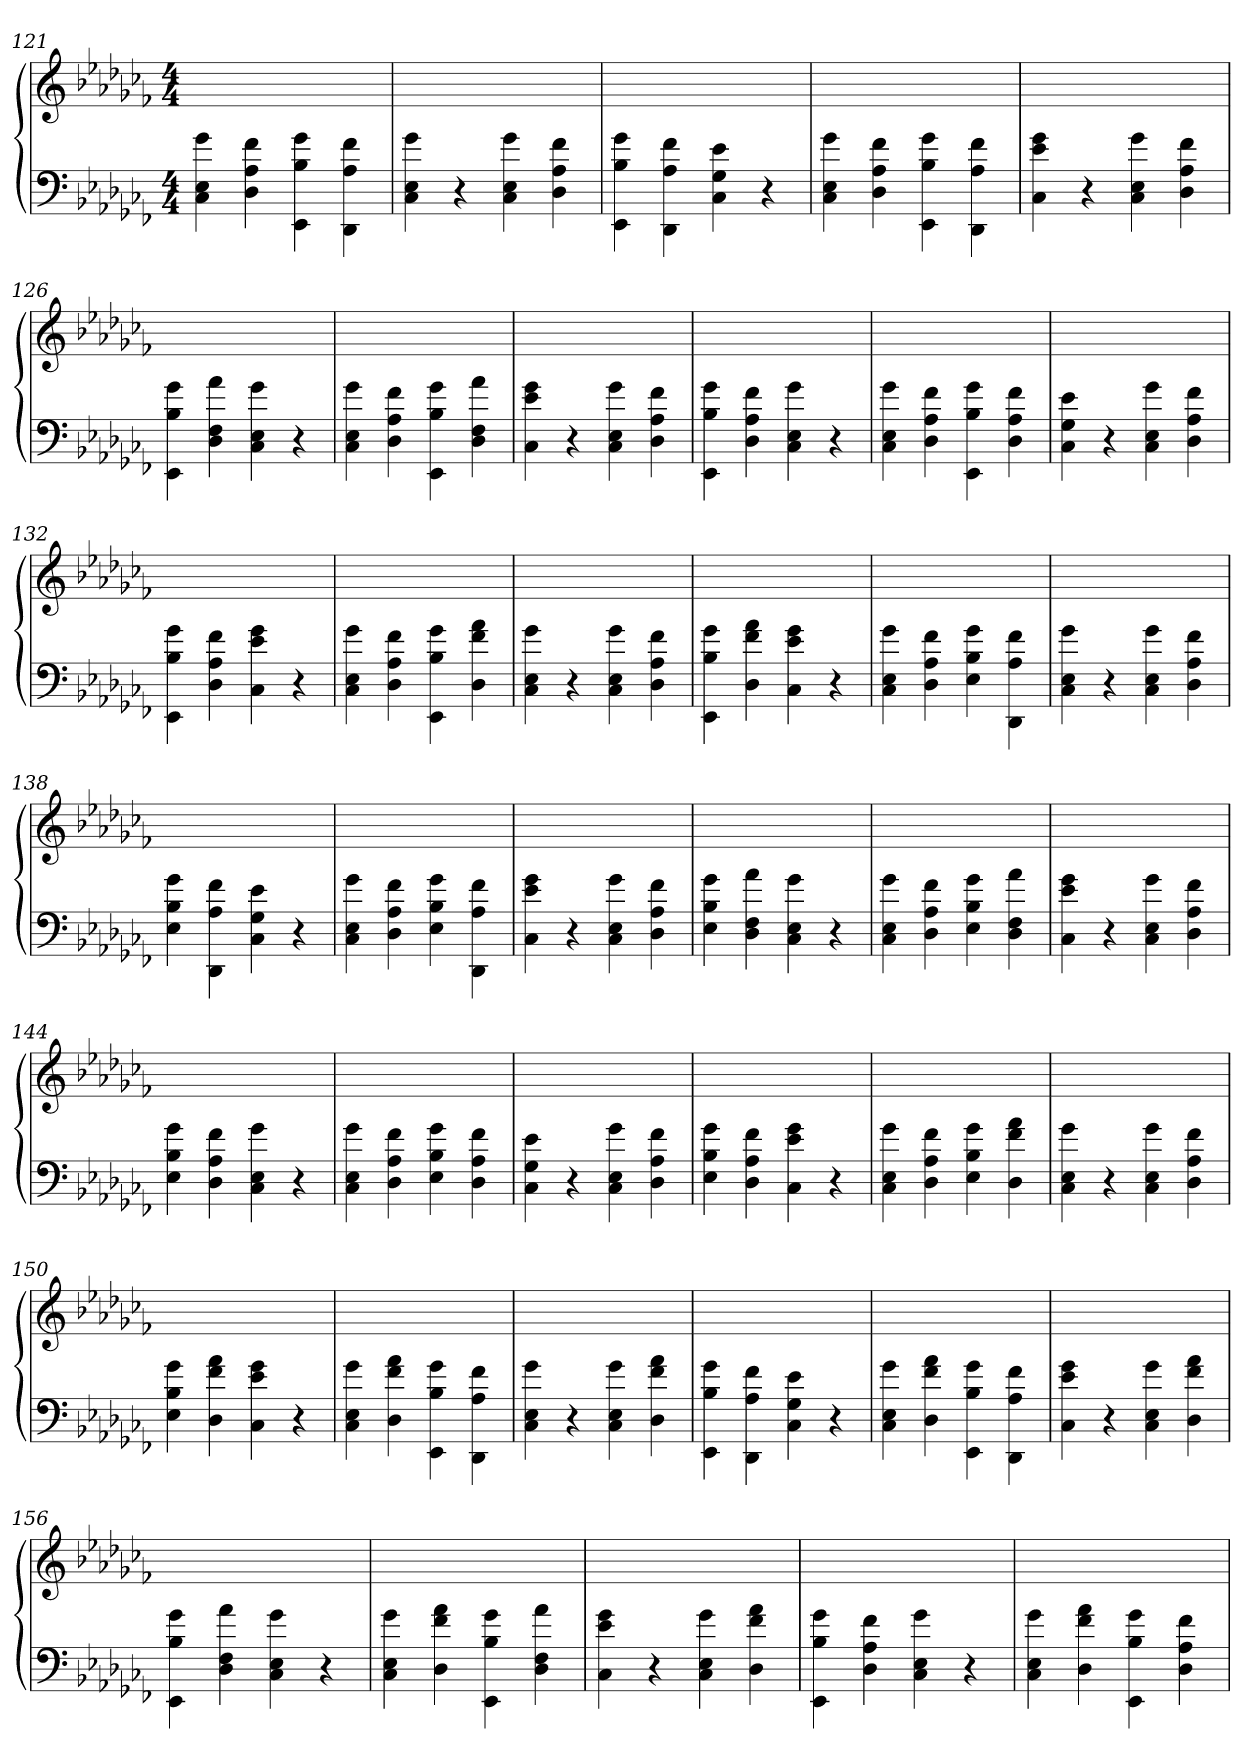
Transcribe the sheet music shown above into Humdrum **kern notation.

**kern	**kern
*part2	*part1
*staff2	*staff1
*clefF4	*clefG2
*k[b-e-a-d-g-c-f-]	*k[b-e-a-d-g-c-f-]
*C-:	*C-:
*M4/4	*M4/4
=121	=121
4C- 4E- 4g-	1ryy
4D- 4A- 4f-	.
4EE- 4B- 4g-	.
4DD- 4A- 4f-	.
=122	=122
4C- 4E- 4g-	1ryy
4r	.
4C- 4E- 4g-	.
4D- 4A- 4f-	.
=123	=123
4EE- 4B- 4g-	1ryy
4DD- 4A- 4f-	.
4C- 4G- 4e-	.
4r	.
=124	=124
4C- 4E- 4g-	1ryy
4D- 4A- 4f-	.
4EE- 4B- 4g-	.
4DD- 4A- 4f-	.
=125	=125
4C- 4e- 4g-	1ryy
4r	.
4C- 4E- 4g-	.
4D- 4A- 4f-	.
=126	=126
4EE- 4B- 4g-	1ryy
4D- 4F- 4a-	.
4C- 4E- 4g-	.
4r	.
=127	=127
4C- 4E- 4g-	1ryy
4D- 4A- 4f-	.
4EE- 4B- 4g-	.
4D- 4F- 4a-	.
=128	=128
4C- 4e- 4g-	1ryy
4r	.
4C- 4E- 4g-	.
4D- 4A- 4f-	.
=129	=129
4EE- 4B- 4g-	1ryy
4D- 4A- 4f-	.
4C- 4E- 4g-	.
4r	.
=130	=130
4C- 4E- 4g-	1ryy
4D- 4A- 4f-	.
4EE- 4B- 4g-	.
4D- 4A- 4f-	.
=131	=131
4C- 4G- 4e-	1ryy
4r	.
4C- 4E- 4g-	.
4D- 4A- 4f-	.
=132	=132
4EE- 4B- 4g-	1ryy
4D- 4A- 4f-	.
4C- 4e- 4g-	.
4r	.
=133	=133
4C- 4E- 4g-	1ryy
4D- 4A- 4f-	.
4EE- 4B- 4g-	.
4D- 4f- 4a-	.
=134	=134
4C- 4E- 4g-	1ryy
4r	.
4C- 4E- 4g-	.
4D- 4A- 4f-	.
=135	=135
4EE- 4B- 4g-	1ryy
4D- 4f- 4a-	.
4C- 4e- 4g-	.
4r	.
=136	=136
4C- 4E- 4g-	1ryy
4D- 4A- 4f-	.
4E- 4B- 4g-	.
4DD- 4A- 4f-	.
=137	=137
4C- 4E- 4g-	1ryy
4r	.
4C- 4E- 4g-	.
4D- 4A- 4f-	.
=138	=138
4E- 4B- 4g-	1ryy
4DD- 4A- 4f-	.
4C- 4G- 4e-	.
4r	.
=139	=139
4C- 4E- 4g-	1ryy
4D- 4A- 4f-	.
4E- 4B- 4g-	.
4DD- 4A- 4f-	.
=140	=140
4C- 4e- 4g-	1ryy
4r	.
4C- 4E- 4g-	.
4D- 4A- 4f-	.
=141	=141
4E- 4B- 4g-	1ryy
4D- 4F- 4a-	.
4C- 4E- 4g-	.
4r	.
=142	=142
4C- 4E- 4g-	1ryy
4D- 4A- 4f-	.
4E- 4B- 4g-	.
4D- 4F- 4a-	.
=143	=143
4C- 4e- 4g-	1ryy
4r	.
4C- 4E- 4g-	.
4D- 4A- 4f-	.
=144	=144
4E- 4B- 4g-	1ryy
4D- 4A- 4f-	.
4C- 4E- 4g-	.
4r	.
=145	=145
4C- 4E- 4g-	1ryy
4D- 4A- 4f-	.
4E- 4B- 4g-	.
4D- 4A- 4f-	.
=146	=146
4C- 4G- 4e-	1ryy
4r	.
4C- 4E- 4g-	.
4D- 4A- 4f-	.
=147	=147
4E- 4B- 4g-	1ryy
4D- 4A- 4f-	.
4C- 4e- 4g-	.
4r	.
=148	=148
4C- 4E- 4g-	1ryy
4D- 4A- 4f-	.
4E- 4B- 4g-	.
4D- 4f- 4a-	.
=149	=149
4C- 4E- 4g-	1ryy
4r	.
4C- 4E- 4g-	.
4D- 4A- 4f-	.
=150	=150
4E- 4B- 4g-	1ryy
4D- 4f- 4a-	.
4C- 4e- 4g-	.
4r	.
=151	=151
4C- 4E- 4g-	1ryy
4D- 4f- 4a-	.
4EE- 4B- 4g-	.
4DD- 4A- 4f-	.
=152	=152
4C- 4E- 4g-	1ryy
4r	.
4C- 4E- 4g-	.
4D- 4f- 4a-	.
=153	=153
4EE- 4B- 4g-	1ryy
4DD- 4A- 4f-	.
4C- 4G- 4e-	.
4r	.
=154	=154
4C- 4E- 4g-	1ryy
4D- 4f- 4a-	.
4EE- 4B- 4g-	.
4DD- 4A- 4f-	.
=155	=155
4C- 4e- 4g-	1ryy
4r	.
4C- 4E- 4g-	.
4D- 4f- 4a-	.
=156	=156
4EE- 4B- 4g-	1ryy
4D- 4F- 4a-	.
4C- 4E- 4g-	.
4r	.
=157	=157
4C- 4E- 4g-	1ryy
4D- 4f- 4a-	.
4EE- 4B- 4g-	.
4D- 4F- 4a-	.
=158	=158
4C- 4e- 4g-	1ryy
4r	.
4C- 4E- 4g-	.
4D- 4f- 4a-	.
=159	=159
4EE- 4B- 4g-	1ryy
4D- 4A- 4f-	.
4C- 4E- 4g-	.
4r	.
=160	=160
4C- 4E- 4g-	1ryy
4D- 4f- 4a-	.
4EE- 4B- 4g-	.
4D- 4A- 4f-	.
=	=
*-	*-
